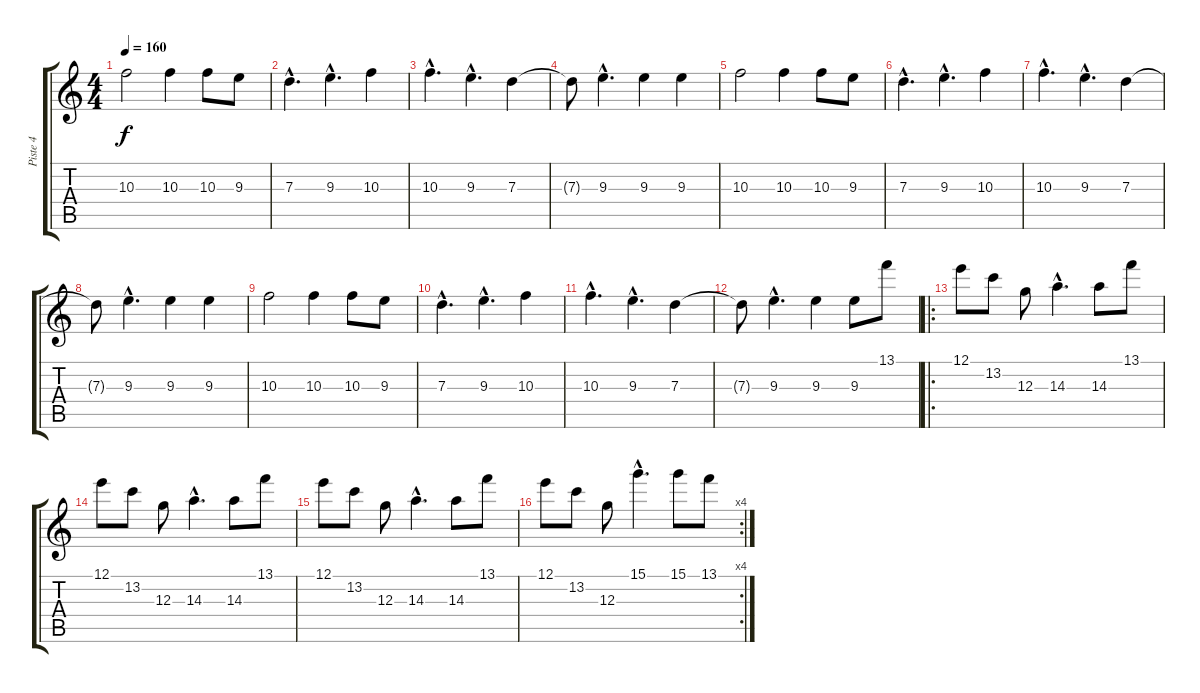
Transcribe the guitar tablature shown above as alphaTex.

\track ("Piste 4" "Piste 4") {instrument distortionguitar}
\staff {score tabs}
\tuning (E4 B3 G3 D3 A2 E2) {hide}
\ts (4 4)
\tempo 160
\clef g2
\ks c
10.3.2{dy f} 10.3.4 10.3.8 9.3.8 |
7.3{hac}.4{d} 9.3{hac}.4{d} 10.3.4 |
10.3{hac}.4{d} 9.3{hac}.4{d} 7.3.4 |
7.3{t}.8 9.3{hac}.4{d} 9.3.4 9.3.4 |
10.3.2 10.3.4 10.3.8 9.3.8 |
7.3{hac}.4{d} 9.3{hac}.4{d} 10.3.4 |
10.3{hac}.4{d} 9.3{hac}.4{d} 7.3.4 |
7.3{t}.8 9.3{hac}.4{d} 9.3.4 9.3.4 |
10.3.2 10.3.4 10.3.8 9.3.8 |
7.3{hac}.4{d} 9.3{hac}.4{d} 10.3.4 |
10.3{hac}.4{d} 9.3{hac}.4{d} 7.3.4 |
7.3{t}.8 9.3{hac}.4{d} 9.3.4 9.3.8 13.1.8 |
\ro
12.1.8 13.2.8 12.3.8 14.3{hac}.4{d} 14.3.8 13.1.8 |
12.1.8 13.2.8 12.3.8 14.3{hac}.4{d} 14.3.8 13.1.8 |
12.1.8 13.2.8 12.3.8 14.3{hac}.4{d} 14.3.8 13.1.8 |
\rc 4
12.1.8 13.2.8 12.3.8 15.1{hac}.4{d} 15.1.8 13.1.8
